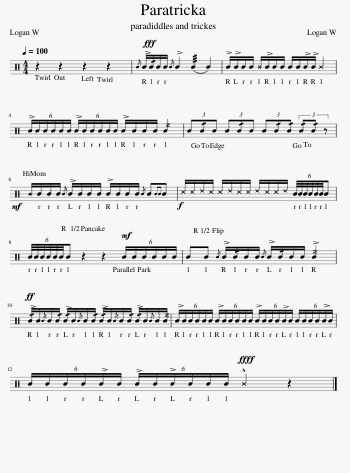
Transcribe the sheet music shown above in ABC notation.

X:1
L:1/8
Q:1/4=100
M:4/4
I:linebreak $
K:C
V:1 perc
K:none
V:1
 z2 z2 z2 z2 |{/B} !>!B/!/!B/!fff!B/B/{/B} !>!B2 (!///!B2 B2) | !>!B/!>!B/B/B/ B/!>!B/B/B/ B/B/!>!B/!>!B/ ^B2 |$ (6:4:6!>!B/B/B/B/B/B/ (6:4:6!>!B/B/B/B/B/B/ !>!B/B/B/B/ B2 | (3B!/!BB (3B!/!BB (3B!/!B!/!B (3!/!B!/!B z |$ %5
!mf! f/B/B/B/{/B} !>!B/B/B/B/ !>!B/B/B/B/{/B} B{BB}B |!f! ^c/^c/^d/^c/ ^c/^d/^c/^c/ ^d/^c/^c/^d/ (6:4:6B/4B/4B/4B/4B/4B/4B |$ (6:4:6B/4B/4B/4B/4B/4B/4B z2 z2!mf! (6:4:6B/B/B/B/B/B/ | BB{/B} !>!B/!/!B/B/B/{/B} !>!B/!/!B/B/B/ !>!B2 |$!ff! !/!!>!B/B/{/B}B/!/!B/ !/!!>!B/B/{/B}B/!/!B/ !/!!>!B/B/{/B}B/!/!B/ !/!!>!B/B/{/B}B/B/ | %10
 (6:4:6!>!B/B/B/B/B/B/ (6:4:6!>!B/B/B/B/B/B/ (6:4:6!>!B/B/B/B/!>!B/B/ (6:4:6B/B/B/B/!>!B/B/ |$ (6:4:6B/B/B/B/!>!B/B/ (6:4:6!>!B/B/!>!B/B/B/B/!fff! !^!^B2!f! z2 |] %12
